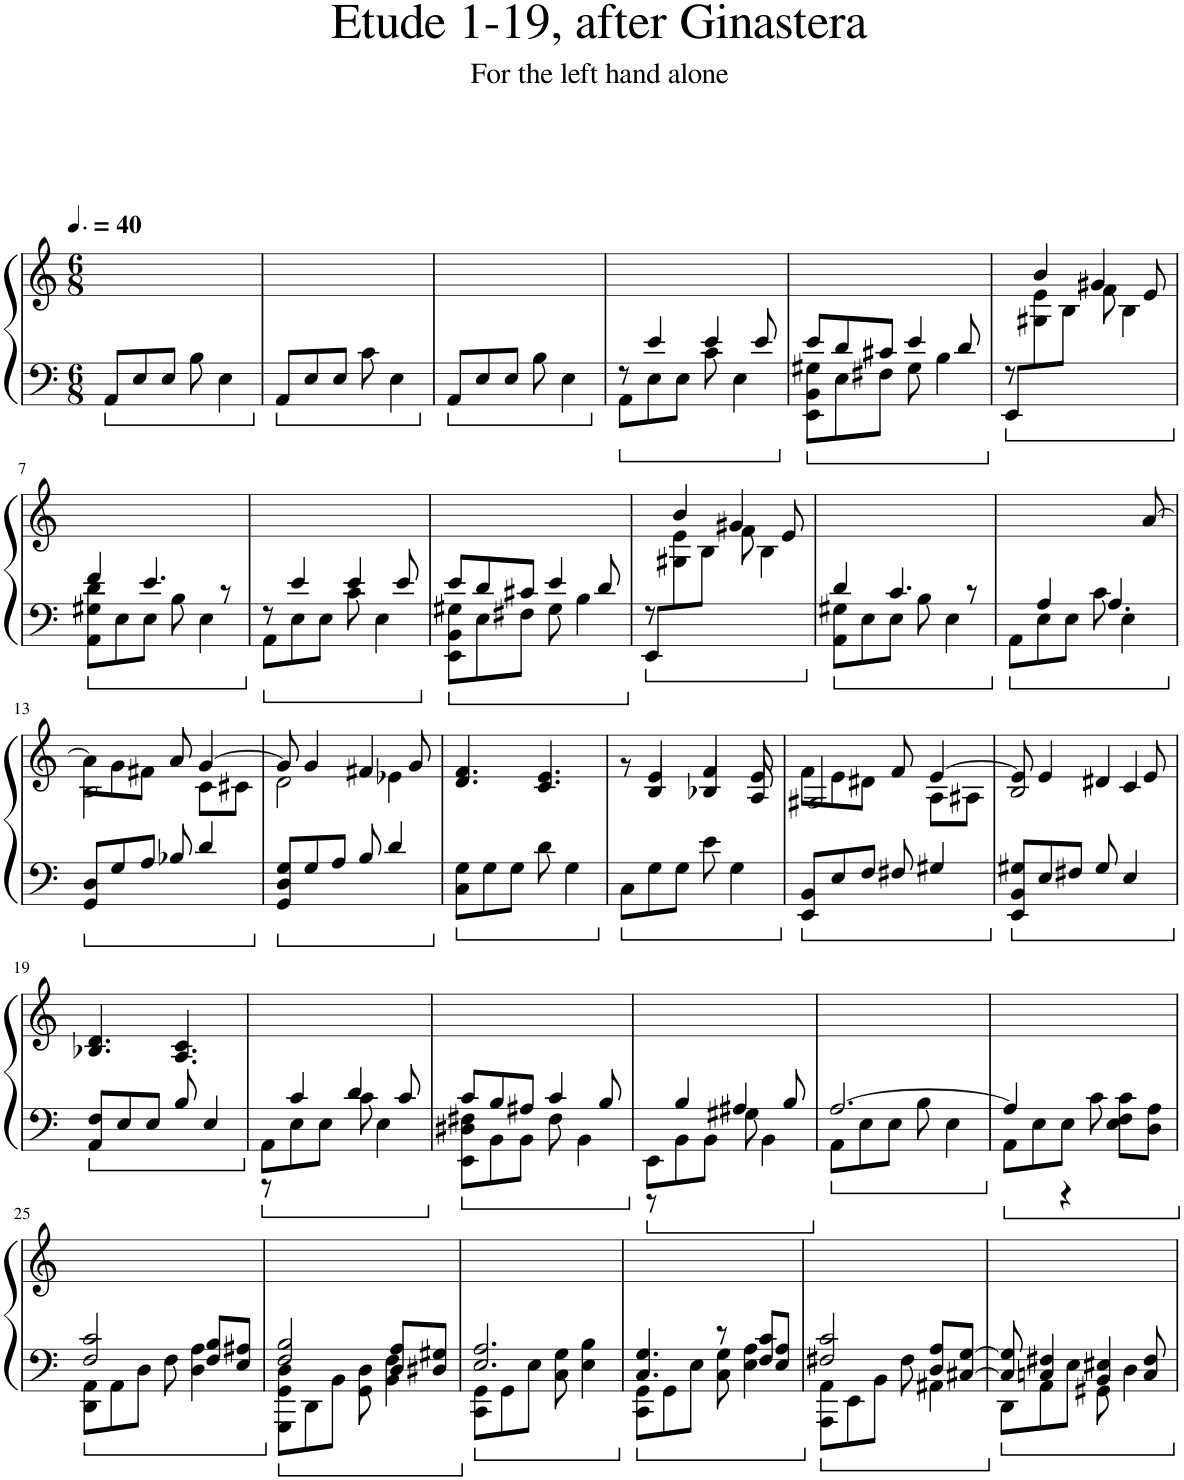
**kern	**kern
*part1	*part1
*staff2	*staff1
*I"Piano	*
*I'Pno.	*
*clefF4	*clefG2
*k[]	*k[]
*M6/8	*M6/8
*MM60	*MM60
=1	=1
8AA/L	2.ryy
8E/	.
8E/J	.
8B\	.
4E\	.
=2	=2
8AA/L	2.ryy
8E/	.
8E/J	.
8c\	.
4E\	.
=3	=3
8AA/L	2.ryy
8E/	.
8E/J	.
8B\	.
4E\	.
=4	=4
*^	*
8r	8AA\L	2.ryy
4e/	8E\	.
.	8E\J	.
4e/	8c\	.
.	4E\	.
8e/	.	.
=5	=5	=5
8e/L	8EE\ 8BB\ 8G#X\L	2.ryy
8d/	8E\	.
8c#X/J	8F#X\J	.
4e/	8G#\	.
.	4B\	.
8d/	.	.
=6	=6	=6
*ped	*	*
*	*	*^
*	*	*	*^
8r	8EE/L	2.ryy	8ryy	8ryy
2ryy	2ryy	.	4b/	8G#X\ 8e\
.	.	.	.	8B\J
.	.	.	4g#X/	8f\
.	.	.	.	4B\
8ryy	8ryy	.	8e/	.
*	*	*v	*v	*v
!!LO:LB:g=z
=7	=7	=7
*	*	*Xped
4f/	8AA\ 8G#X\ 8d\L	2.ryy
.	8E\	.
4.e/	8E\J	.
.	8B\	.
.	4E\	.
8r	.	.
=8	=8	=8
8r	8AA\L	2.ryy
4e/	8E\	.
.	8E\J	.
4e/	8c\	.
.	4E\	.
8e/	.	.
=9	=9	=9
8e/L	8EE\ 8BB\ 8G#X\L	2.ryy
8d/	8E\	.
8c#X/J	8F#X\J	.
4e/	8G#\	.
.	4B\	.
8d/	.	.
=10	=10	=10
*ped	*	*
*	*	*^
*	*	*	*^
8r	8EE/L	2.ryy	8ryy	8ryy
2ryy	2ryy	.	4b/	8G#X\ 8e\
.	.	.	.	8B\J
.	.	.	4g#X/	8f\
.	.	.	.	4B\
8ryy	8ryy	.	8e/	.
*	*	*v	*v	*v
=11	=11	=11
*	*	*Xped
4d/	8AA\ 8G#X\L	2.ryy
.	8E\	.
4.c/	8E\J	.
.	8B\	.
.	4E\	.
8r	.	.
=12	=12	=12
*	*	*^
8AA\L	8ryy	2.ryy	8ryy
*	*	*v	*v
8E\	4A/	.
8E\J	.	.
8c\	4.A/	.
4E\	.	.
*	*	*^
.	.	.	[8a/
*v	*v	*	*
!!LO:LB:g=z
=13	=13	=13
*	*	*^
8GG/ 8D/L	2.ryy	2B\	8a\L]
8G/	.	.	8g\
8A/J	.	.	8f#X\J
8B-X/	.	.	8a/
4d/	.	8c\L	[4g/
.	.	8c#X\J	.
=14	=14	=14	=14
8GG/ 8D/ 8G/L	2.ryy	2d\	8g/]
8G/	.	.	4g/
8A/J	.	.	.
8B/	.	.	4f#X/
4d/	.	4e-X\	.
.	.	.	8g/
*	*	*v	*v
=15	=15	=15
8C\ 8G\L	2.ryy	4.d/ 4.f/
8G\	.	.
8G\J	.	.
8d\	.	4.c/ 4.e/
4G\	.	.
=16	=16	=16
*^	*	*^
8C\L	8r	2.ryy	8ryy	8ryy
8G\	2ryy	.	4e/	4B/
8G\J	.	.	.	.
8e\	.	.	4f/	4B-X/
4G\	.	.	.	.
.	8ryy	.	8e/	8A/
*v	*v	*	*	*
=17	=17	=17	=17
8EE/ 8BB/L	2.ryy	8f\L	2G#X/
8E/	.	8e\	.
8F/J	.	8d#X\J	.
8F#X/	.	8f/	.
4G#X/	.	[4e/	8A\L
.	.	.	8A#X\J
=18	=18	=18	=18
8EE/ 8BB/ 8G#X/L	2.ryy	8e/]	2B/
8E/	.	4e/	.
8F#X/J	.	.	.
8G#/	.	4d#X/	.
4E/	.	.	4c/
.	.	8e/	.
*	*	*v	*v
!!LO:LB:g=z
=19	=19	=19
8AA/ 8F/L	2.ryy	4.B-X/ 4.d/
8E/	.	.
8E/J	.	.
8B/	.	4.A/ 4.c/
4E/	.	.
*	*v	*v
=20	=20
*^	*
8AA\L	8r	2.ryy
8E\	4c/	.
8E\J	.	.
8c\	4d/	.
4E\	.	.
.	8c/	.
=21	=21	=21
8EE\ 8D#X\ 8F#X\L	8c/L	2.ryy
8BB\	8B/	.
8BB\J	8A#X/J	.
8F#\	4c/	.
4BB\	.	.
.	8B/	.
=22	=22	=22
8EE\L	8r	2.ryy
8BB\	4B/	.
8BB\J	.	.
8G#X\	4A#X/	.
4BB\	.	.
.	8B/	.
=23	=23	=23
8AA\L	[2.A/	2.ryy
8E\	.	.
8E\J	.	.
8B\	.	.
4E\	.	.
=24	=24	=24
8AA\L	4A/]	2.ryy
8E\	.	.
8E\J	4r	.
8c\	.	.
4E\	8F\ 8c\L	.
.	8D\ 8A\J	.
!!LO:LB:g=z
=25	=25	=25
2F/ 2c/	8DD\ 8AA\L	2.ryy
.	8AA\	.
.	8D\J	.
.	8F\	.
8F/ 8B/L	4D\ 4A\	.
8E/ 8A#X/J	.	.
=26	=26	=26
2F/ 2B/	8GGG\ 8GG\ 8D\L	2.ryy
.	8DD\	.
.	8BB\J	.
.	8GG\ 8D\	.
8D/ 8A/L	4BB\ 4F\	.
8D#X/ 8G#X/J	.	.
=27	=27	=27
2.E/ 2.A/	8CC\ 8GG\L	2.ryy
.	8GG\	.
.	8E\J	.
.	8C\ 8G\	.
.	4E\ 4B\	.
=28	=28	=28
4.C/ 4.G/	8CC\ 8GG\L	2.ryy
.	8GG\	.
.	8E\J	.
8r	8C\ 8G\	.
8F/ 8c/L	4E\ 4A\	.
8E/ 8A/J	.	.
=29	=29	=29
2F#X/ 2c/	8AAA\ 8AA\L	2.ryy
.	8EE\	.
.	8BB\J	.
.	8F#\	.
8D/ 8A/L	4AA#X\	.
[8C#X/ [8G/J	.	.
=30	=30	=30
8C#/] 8G/]	8DD\L	2.ryy
4Cn/ 4F#X/	8AA\	.
.	8E\J	.
4BB/ 4E#X/	8GG#X\	.
.	4D\	.
8C/ 8F#/	.	.
*v	*v	*
=	=
*-	*-
